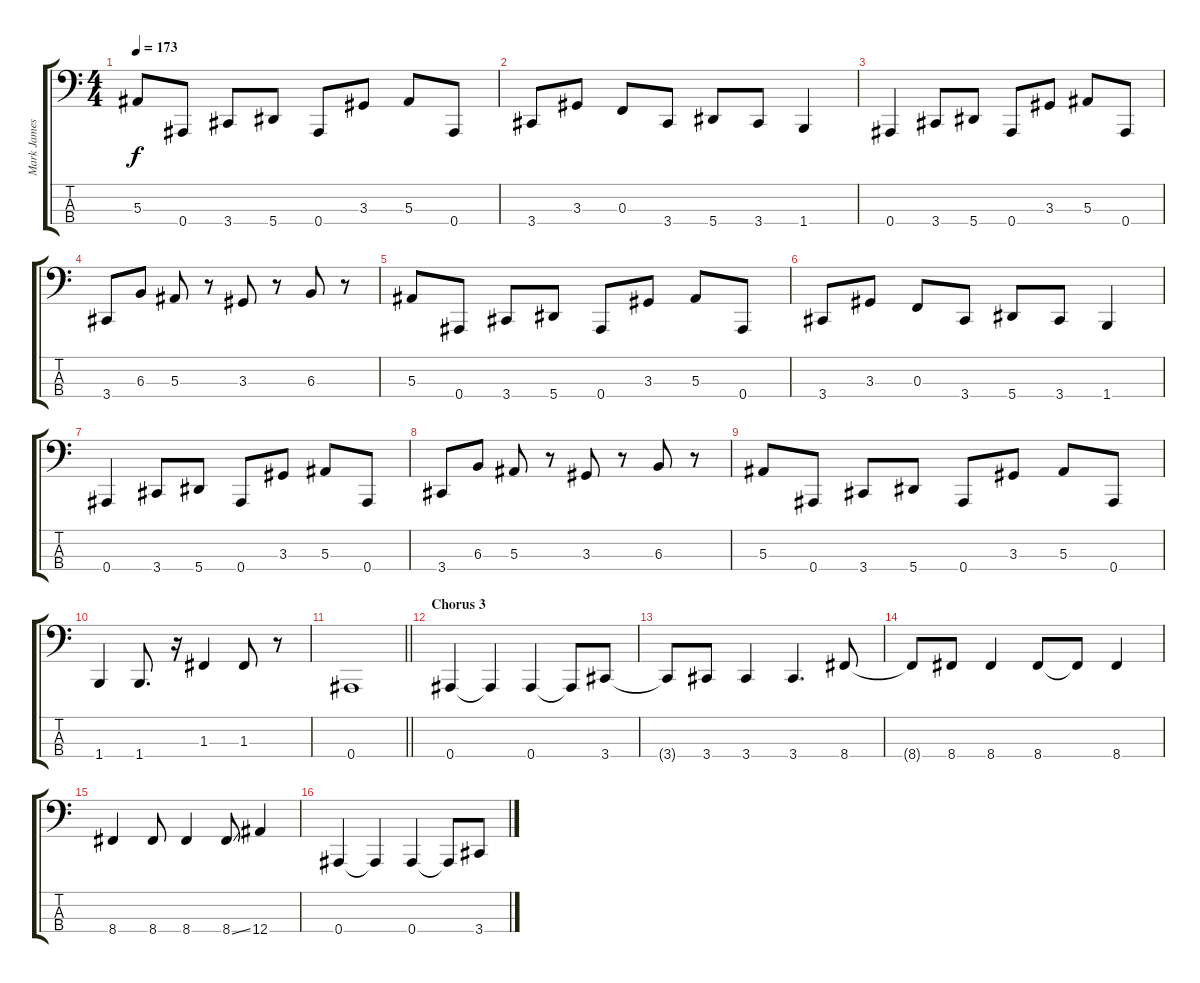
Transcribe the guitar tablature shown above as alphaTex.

\track ("Mark James" "Mark James") {instrument electricbassfinger}
\staff {score tabs}
\tuning (Eb2 Bb1 F1 Bb0) {hide}
\ts (4 4)
\tempo 173
\clef f4
\ks c
5.3.8{dy f} 0.4.8 3.4.8 5.4.8 0.4.8 3.3.8 5.3.8 0.4.8 |
3.4.8 3.3.8 0.3.8 3.4.8 5.4.8 3.4.8 1.4.4 |
0.4.4 3.4.8 5.4.8 0.4.8 3.3.8 5.3.8 0.4.8 |
3.4.8 6.3.8 5.3.8 r.8 3.3.8 r.8 6.3.8 r.8 |
5.3.8 0.4.8 3.4.8 5.4.8 0.4.8 3.3.8 5.3.8 0.4.8 |
3.4.8 3.3.8 0.3.8 3.4.8 5.4.8 3.4.8 1.4.4 |
0.4.4 3.4.8 5.4.8 0.4.8 3.3.8 5.3.8 0.4.8 |
3.4.8 6.3.8 5.3.8 r.8 3.3.8 r.8 6.3.8 r.8 |
5.3.8 0.4.8 3.4.8 5.4.8 0.4.8 3.3.8 5.3.8 0.4.8 |
1.4.4 1.4.8{d} r.16 1.3.4 1.3.8 r.8 |
\barLineRight lightlight
0.4.1 |
\section ("" "Chorus 3")
0.4.4 0.4{t}.4 0.4.4 0.4{t}.8 3.4.8 |
3.4{t}.8 3.4.8 3.4.4 3.4.4{d} 8.4.8 |
8.4{t}.8 8.4.8 8.4.4 8.4.8 8.4{t}.8 8.4.4 |
8.4.4 8.4.8 8.4.4 8.4{ss}.8 12.4.4 |
0.4.4 0.4{t}.4 0.4.4 0.4{t}.8 3.4.8
